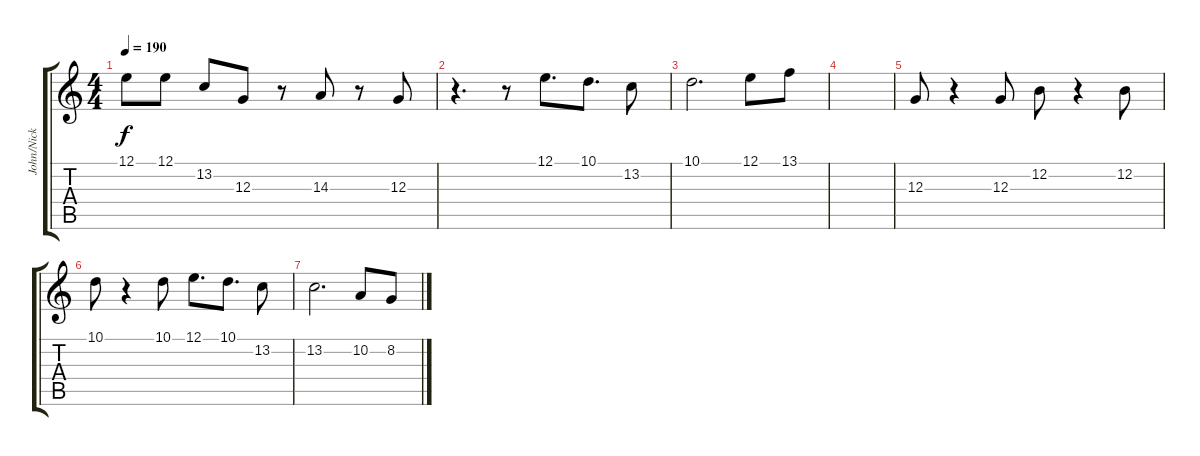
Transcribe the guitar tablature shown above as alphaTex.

\track ("John/Nick - Trumpet" "John/Nick ") {instrument trumpet}
\staff {score tabs}
\tuning (E4 B3 G3 D3 A2 E2) {hide}
\ts (4 4)
\tempo 190
\clef g2
\ks c
12.1.8{dy f} 12.1.8 13.2.8 12.3.8 r.8 14.3.8 r.8 12.3.8 |
r.4{d} r.8 12.1.8{d} 10.1.8{d} 13.2.8 |
10.1.2{d} 12.1.8 13.1.8 |
|
12.3.8 r.4 12.3.8 12.2.8 r.4 12.2.8 |
10.1.8 r.4 10.1.8 12.1.8{d} 10.1.8{d} 13.2.8 |
13.2.2{d} 10.2.8 8.2.8
